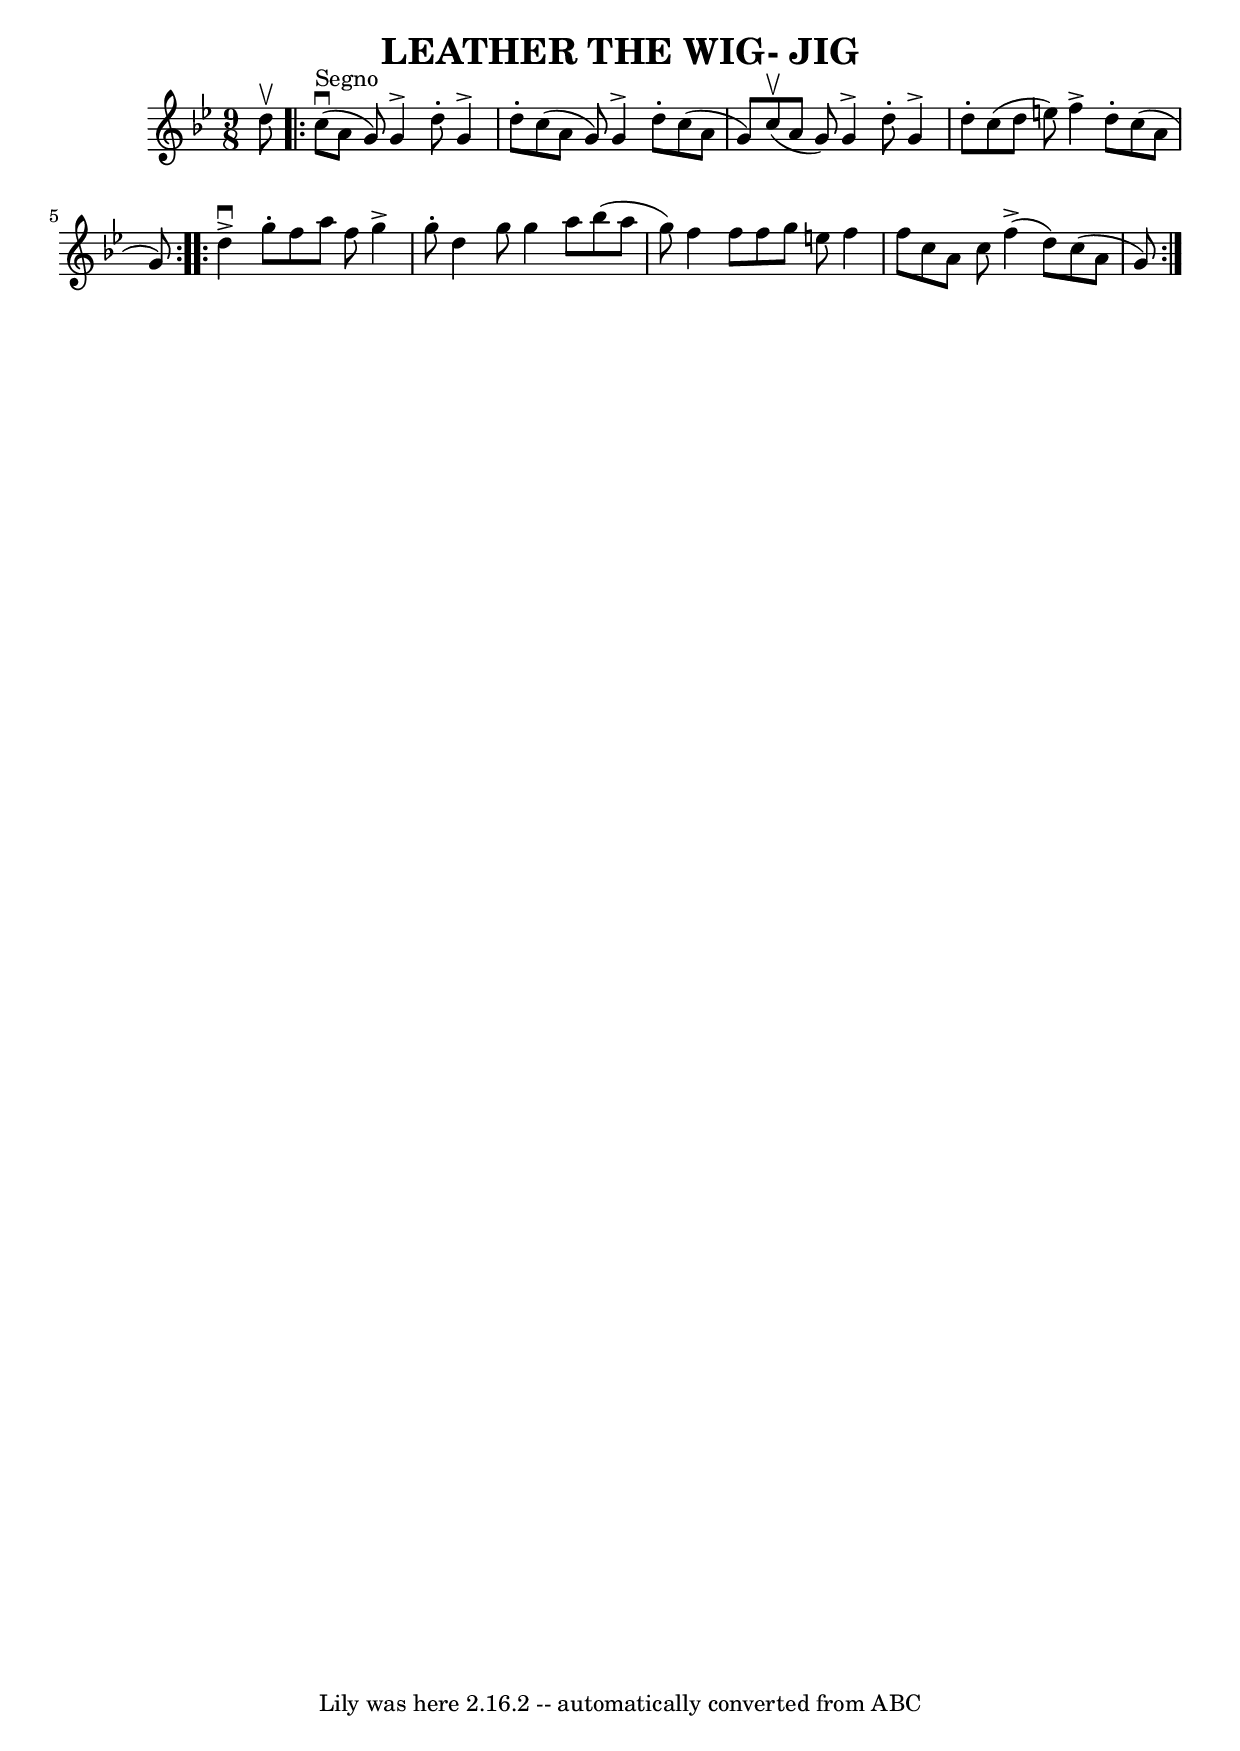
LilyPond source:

\version "2.7.40"
\include "Mammoth.ily"
\header {
	%% book = "Ryan's Mammoth Collection of Fiddle Tunes"
	crossRefNumber = "1"
	footnotes = ""
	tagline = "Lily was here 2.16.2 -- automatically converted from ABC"
	title = "LEATHER THE WIG- JIG"
}
voicedefault =  {
\set Score.defaultBarType = "empty"

\time 9/8 \key g \minor d''8^\upbow         \repeat volta 2 { c''8 
^"Segno"(^\downbow a'8 g'8) g'4^\accent d''8 -. g'4^\accent   
d''8 -.   |
 c''8 (a'8 g'8) g'4^\accent d''8 -. c''8 (
 a'8 g'8)       |
 c''8 (^\upbow a'8 g'8) g'4 
^\accent d''8 -. g'4^\accent d''8 -.   |
 c''8 (d''8 e''8  
-) f''4^\accent d''8 -. c''8 (a'8 g'8)   }     
\repeat volta 2 { d''4^\downbow^\accent g''8 -. f''8 a''8 f''8    
g''4^\accent g''8 -.   |
 d''4 g''8 g''4 a''8 bes''8 (
a''8 g''8)       |
 f''4 f''8 f''8 g''8 e''8 f''4  
 f''8    |
 c''8 a'8 c''8 f''4 (^\accent d''8) c''8 
(a'8 g'8)     }   
}

\score{
    <<

	\context Staff="default"
	{
	    \voicedefault 
	}

    >>
	\layout {
	}
	\midi {}
}
